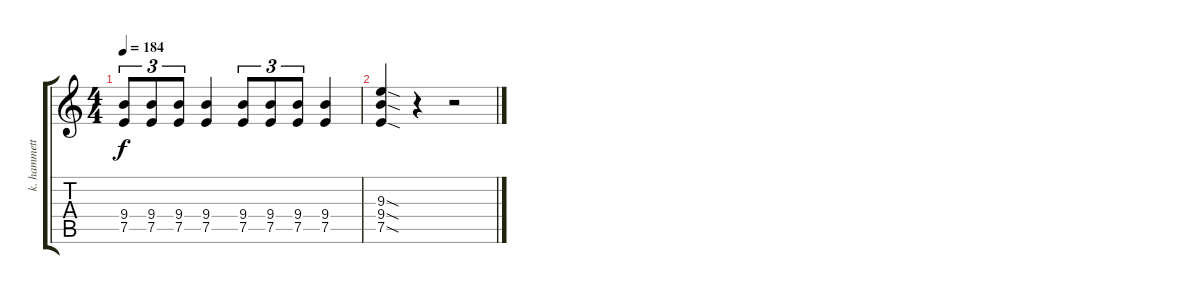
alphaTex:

\track ("k. hammett - rhythm guitar" "k. hammett") {instrument distortionguitar}
\staff {score tabs}
\tuning (E4 B3 G3 D3 A2 E2) {hide}
\ts (4 4)
\tempo 184
\clef g2
\ks c
(9.4 7.5).8{tu (3 2) dy f} (9.4 7.5).8{tu (3 2)} (9.4 7.5).8{tu (3 2)} (9.4 7.5).4 (9.4 7.5).8{tu (3 2)} (9.4 7.5).8{tu (3 2)} (9.4 7.5).8{tu (3 2)} (9.4 7.5).4 |
(9.3{sod} 9.4{sod} 7.5{sod}).4 r.4 r.2
